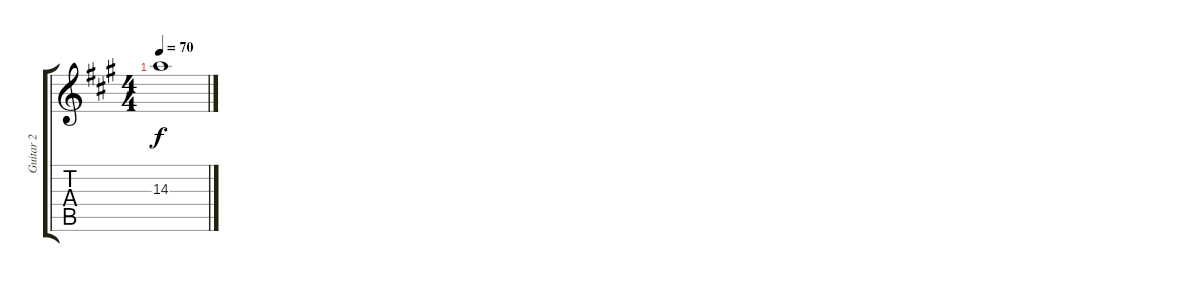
\track ("Guitar 2" "Guitar 2") {instrument distortionguitar}
\staff {score tabs}
\tuning (E4 B3 G3 D3 A2 E2) {hide}
\ts (4 4)
\tempo 70
\clef g2
\ks a
14.3{t}.1{dy f}
